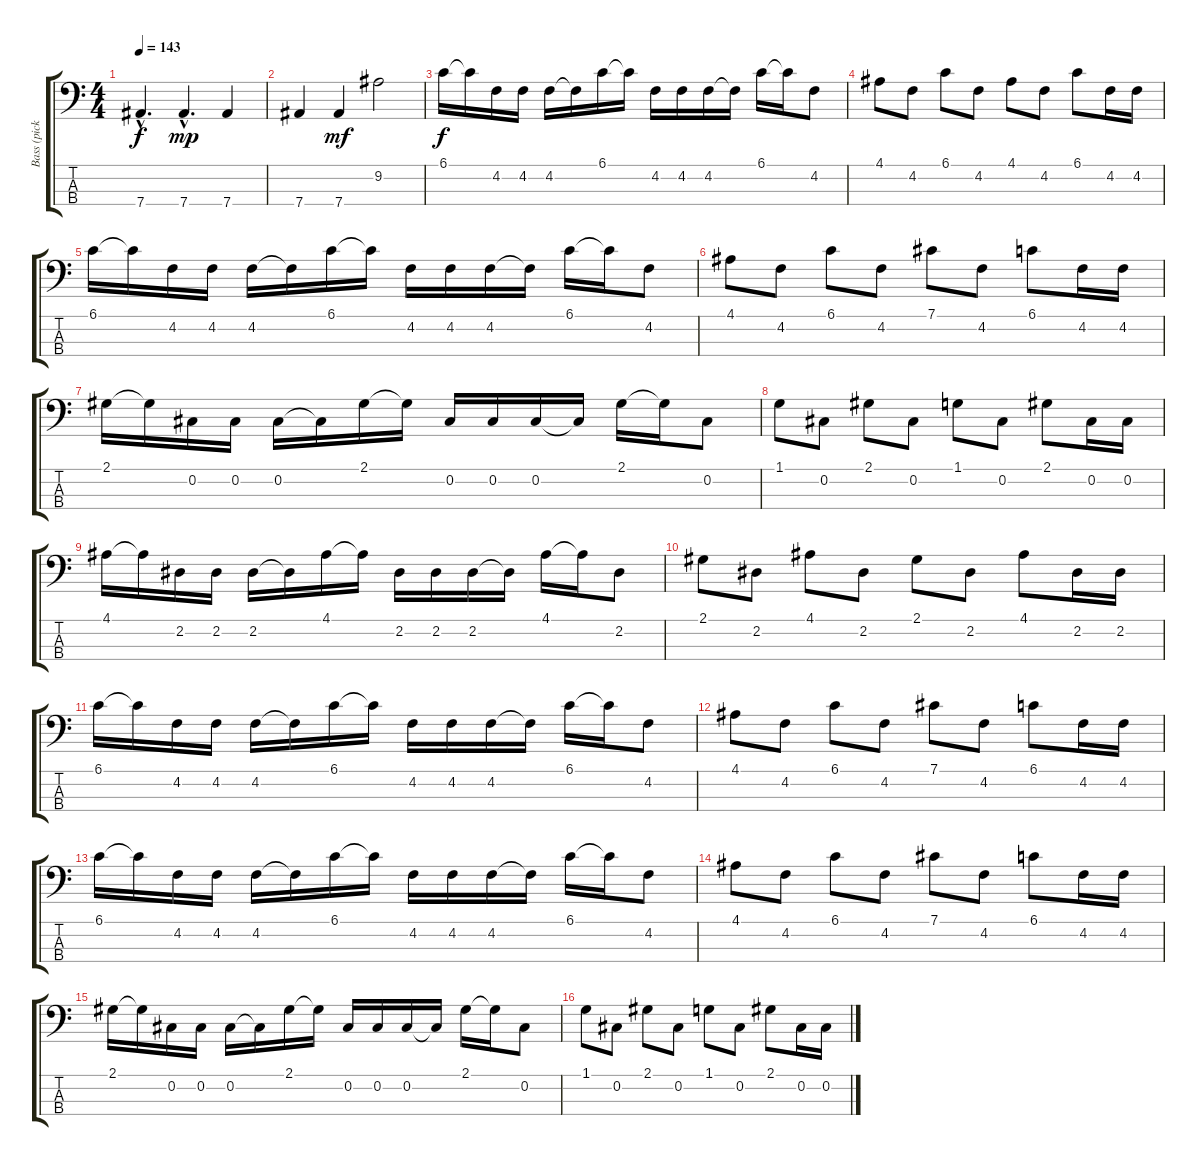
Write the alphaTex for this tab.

\track ("Bass (pick)" "Bass (pick") {instrument electricbassfinger}
\staff {score tabs}
\tuning (Gb2 Db2 Ab1 Eb1) {hide}
\ts (4 4)
\tempo 143
\clef f4
\ks c
7.4{hac}.4{d dy f} 7.4{hac}.4{d dy mp} 7.4.4 |
7.4.4 7.4.4{dy mf} 9.2.2 |
6.1.16{dy f volume 14} 6.1{t}.16 4.2.16 4.2.16 4.2.16 4.2{t}.16 6.1.16 6.1{t}.16 4.2.16 4.2.16 4.2.16 4.2{t}.16 6.1.16 6.1{t}.16 4.2.8 |
4.1.8 4.2.8 6.1.8 4.2.8 4.1.8 4.2.8 6.1.8 4.2.16 4.2.16 |
6.1.16 6.1{t}.16 4.2.16 4.2.16 4.2.16 4.2{t}.16 6.1.16 6.1{t}.16 4.2.16 4.2.16 4.2.16 4.2{t}.16 6.1.16 6.1{t}.16 4.2.8 |
4.1.8 4.2.8 6.1.8 4.2.8 7.1.8 4.2.8 6.1.8 4.2.16 4.2.16 |
2.1.16 2.1{t}.16 0.2.16 0.2.16 0.2.16 0.2{t}.16 2.1.16 2.1{t}.16 0.2.16 0.2.16 0.2.16 0.2{t}.16 2.1.16 2.1{t}.16 0.2.8 |
1.1.8 0.2.8 2.1.8 0.2.8 1.1.8 0.2.8 2.1.8 0.2.16 0.2.16 |
4.1.16 4.1{t}.16 2.2.16 2.2.16 2.2.16 2.2{t}.16 4.1.16 4.1{t}.16 2.2.16 2.2.16 2.2.16 2.2{t}.16 4.1.16 4.1{t}.16 2.2.8 |
2.1.8 2.2.8 4.1.8 2.2.8 2.1.8 2.2.8 4.1.8 2.2.16 2.2.16 |
6.1.16 6.1{t}.16 4.2.16 4.2.16 4.2.16 4.2{t}.16 6.1.16 6.1{t}.16 4.2.16 4.2.16 4.2.16 4.2{t}.16 6.1.16 6.1{t}.16 4.2.8 |
4.1.8 4.2.8 6.1.8 4.2.8 7.1.8 4.2.8 6.1.8 4.2.16 4.2.16 |
6.1.16 6.1{t}.16 4.2.16 4.2.16 4.2.16 4.2{t}.16 6.1.16 6.1{t}.16 4.2.16 4.2.16 4.2.16 4.2{t}.16 6.1.16 6.1{t}.16 4.2.8 |
4.1.8 4.2.8 6.1.8 4.2.8 7.1.8 4.2.8 6.1.8 4.2.16 4.2.16 |
2.1.16 2.1{t}.16 0.2.16 0.2.16 0.2.16 0.2{t}.16 2.1.16 2.1{t}.16 0.2.16 0.2.16 0.2.16 0.2{t}.16 2.1.16 2.1{t}.16 0.2.8 |
1.1.8 0.2.8 2.1.8 0.2.8 1.1.8 0.2.8 2.1.8 0.2.16 0.2.16
